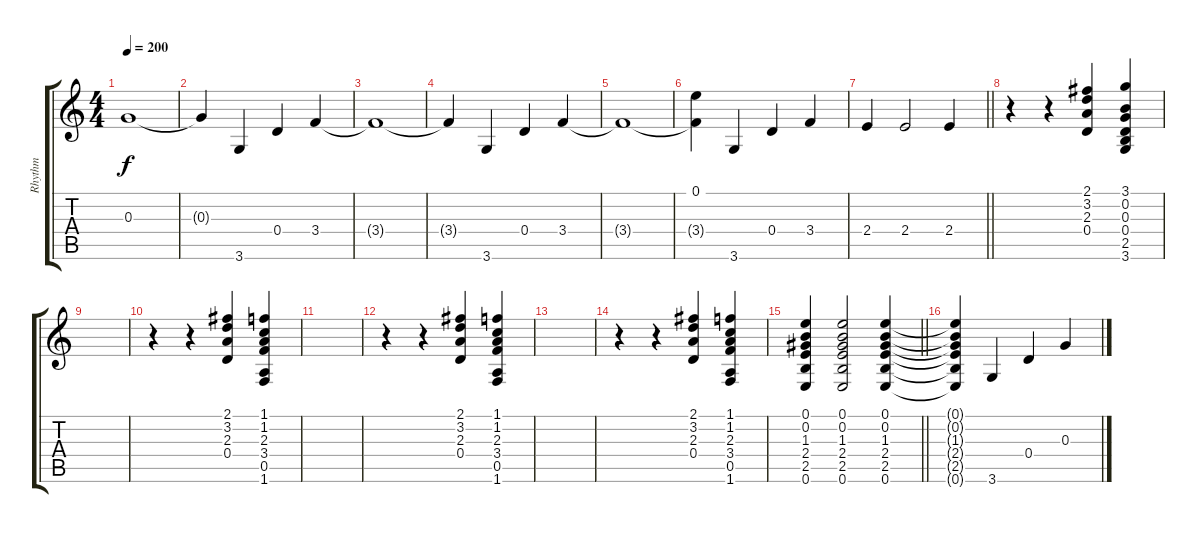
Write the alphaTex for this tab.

\track ("Rhythm" "Rhythm") {instrument distortionguitar}
\staff {score tabs}
\tuning (E4 B3 G3 D3 A2 E2) {hide}
\ts (4 4)
\tempo 200
\clef g2
\ks c
0.3{t}.1{dy f} |
0.3{t}.4 3.6.4 0.4.4 3.4.4 |
3.4{t}.1 |
3.4{t}.4 3.6.4 0.4.4 3.4.4 |
3.4{t}.1 |
(0.1 3.4{t}).4 3.6.4 0.4.4 3.4.4 |
\barLineRight lightlight
2.4.4 2.4.2 2.4.4 |
r.4 r.4 (2.1 3.2 2.3 0.4).4 (3.1 0.2 0.3 0.4 2.5 3.6).4 |
|
r.4 r.4 (2.1 3.2 2.3 0.4).4 (1.1 1.2 2.3 3.4 0.5 1.6).4 |
|
r.4 r.4 (2.1 3.2 2.3 0.4).4 (1.1 1.2 2.3 3.4 0.5 1.6).4 |
|
r.4 r.4 (2.1 3.2 2.3 0.4).4 (1.1 1.2 2.3 3.4 0.5 1.6).4 |
\barLineRight lightlight
(0.1 0.2 1.3 2.4 2.5 0.6).4 (0.1 0.2 1.3 2.4 2.5 0.6).2 (0.1 0.2 1.3 2.4 2.5 0.6).4 |
(0.1{t} 0.2{t} 1.3{t} 2.4{t} 2.5{t} 0.6{t}).4 3.6.4 0.4.4 0.3.4
